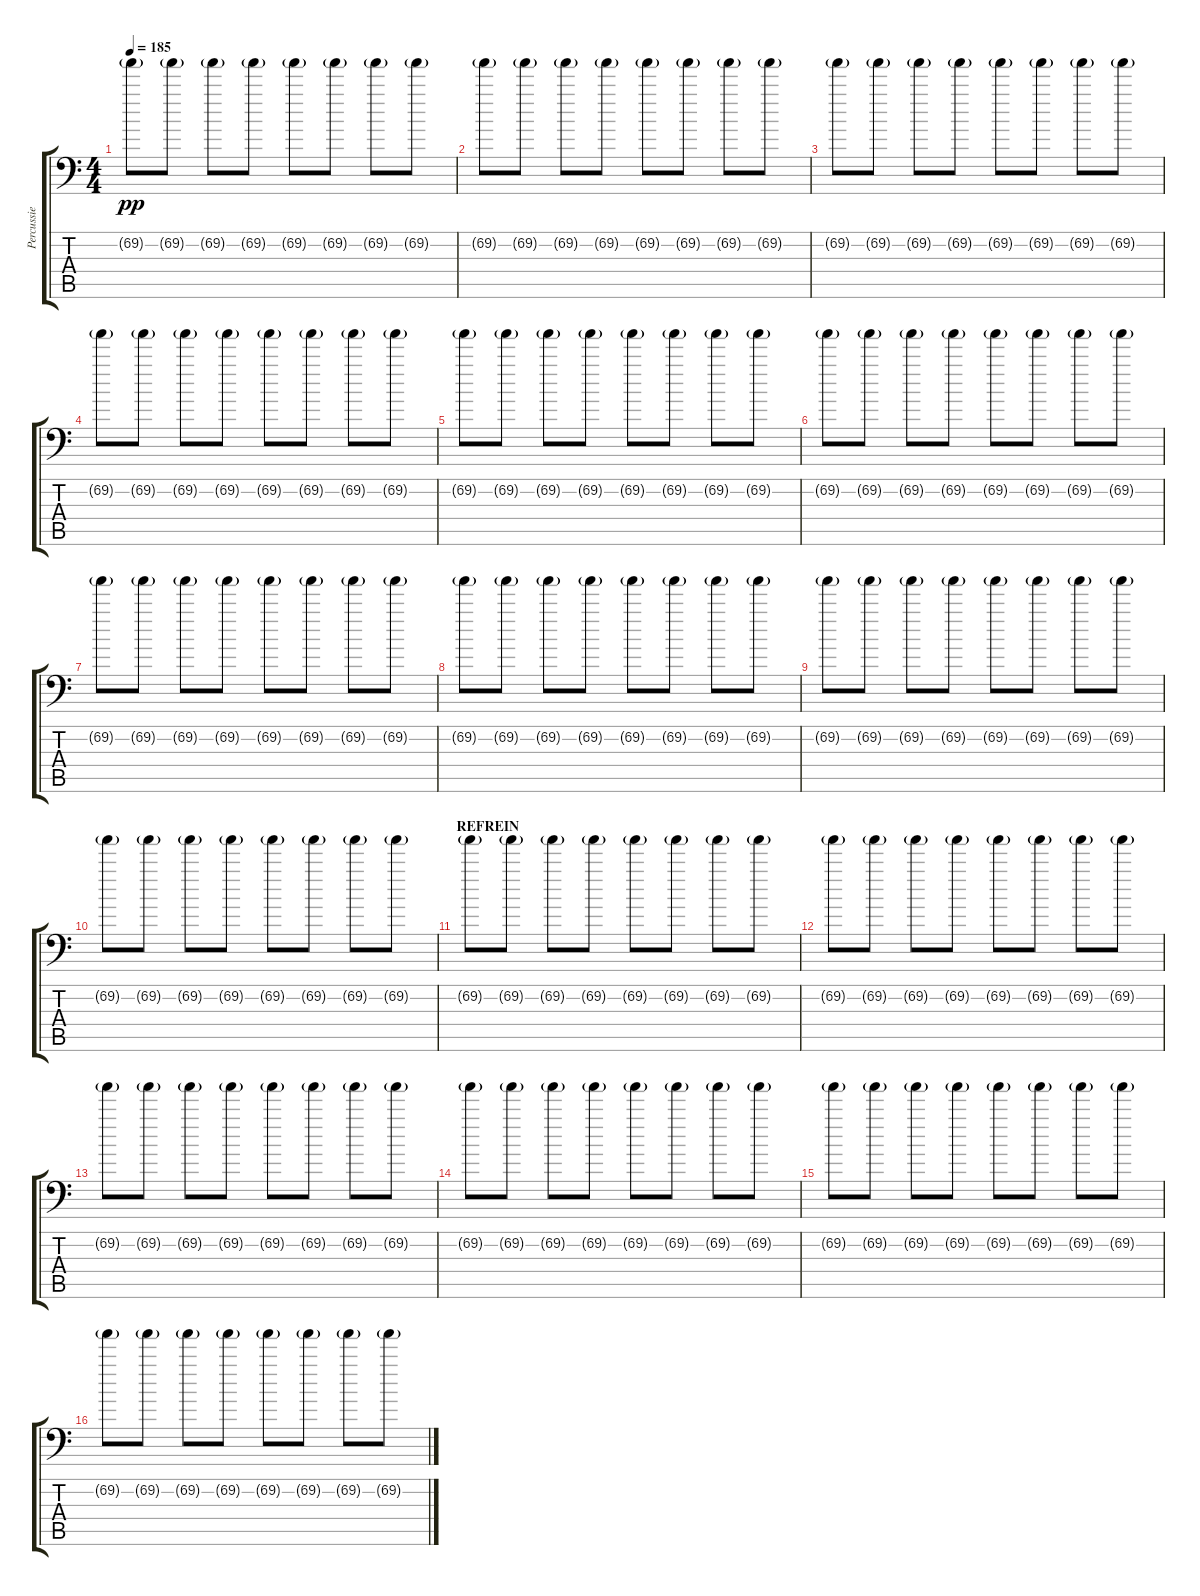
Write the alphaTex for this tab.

\track ("Percussie" "Percussie") {instrument acousticgrandpiano}
\staff {score tabs}
\tuning (C-1 C-1 C-1 C-1 C-1 C-1) {hide}
\ts (4 4)
\tempo 185
\clef f4
\ks c
69.2{g}.8{dy pp} 69.2{g}.8 69.2{g}.8 69.2{g}.8 69.2{g}.8 69.2{g}.8 69.2{g}.8 69.2{g}.8 |
69.2{g}.8 69.2{g}.8 69.2{g}.8 69.2{g}.8 69.2{g}.8 69.2{g}.8 69.2{g}.8 69.2{g}.8 |
69.2{g}.8 69.2{g}.8 69.2{g}.8 69.2{g}.8 69.2{g}.8 69.2{g}.8 69.2{g}.8 69.2{g}.8 |
69.2{g}.8 69.2{g}.8 69.2{g}.8 69.2{g}.8 69.2{g}.8 69.2{g}.8 69.2{g}.8 69.2{g}.8 |
69.2{g}.8 69.2{g}.8 69.2{g}.8 69.2{g}.8 69.2{g}.8 69.2{g}.8 69.2{g}.8 69.2{g}.8 |
69.2{g}.8 69.2{g}.8 69.2{g}.8 69.2{g}.8 69.2{g}.8 69.2{g}.8 69.2{g}.8 69.2{g}.8 |
69.2{g}.8 69.2{g}.8 69.2{g}.8 69.2{g}.8 69.2{g}.8 69.2{g}.8 69.2{g}.8 69.2{g}.8 |
69.2{g}.8 69.2{g}.8 69.2{g}.8 69.2{g}.8 69.2{g}.8 69.2{g}.8 69.2{g}.8 69.2{g}.8 |
69.2{g}.8 69.2{g}.8 69.2{g}.8 69.2{g}.8 69.2{g}.8 69.2{g}.8 69.2{g}.8 69.2{g}.8 |
69.2{g}.8 69.2{g}.8 69.2{g}.8 69.2{g}.8 69.2{g}.8 69.2{g}.8 69.2{g}.8 69.2{g}.8 |
\section ("" "REFREIN")
69.2{g}.8 69.2{g}.8 69.2{g}.8 69.2{g}.8 69.2{g}.8 69.2{g}.8 69.2{g}.8 69.2{g}.8 |
69.2{g}.8 69.2{g}.8 69.2{g}.8 69.2{g}.8 69.2{g}.8 69.2{g}.8 69.2{g}.8 69.2{g}.8 |
69.2{g}.8 69.2{g}.8 69.2{g}.8 69.2{g}.8 69.2{g}.8 69.2{g}.8 69.2{g}.8 69.2{g}.8 |
69.2{g}.8 69.2{g}.8 69.2{g}.8 69.2{g}.8 69.2{g}.8 69.2{g}.8 69.2{g}.8 69.2{g}.8 |
69.2{g}.8 69.2{g}.8 69.2{g}.8 69.2{g}.8 69.2{g}.8 69.2{g}.8 69.2{g}.8 69.2{g}.8 |
69.2{g}.8 69.2{g}.8 69.2{g}.8 69.2{g}.8 69.2{g}.8 69.2{g}.8 69.2{g}.8 69.2{g}.8
